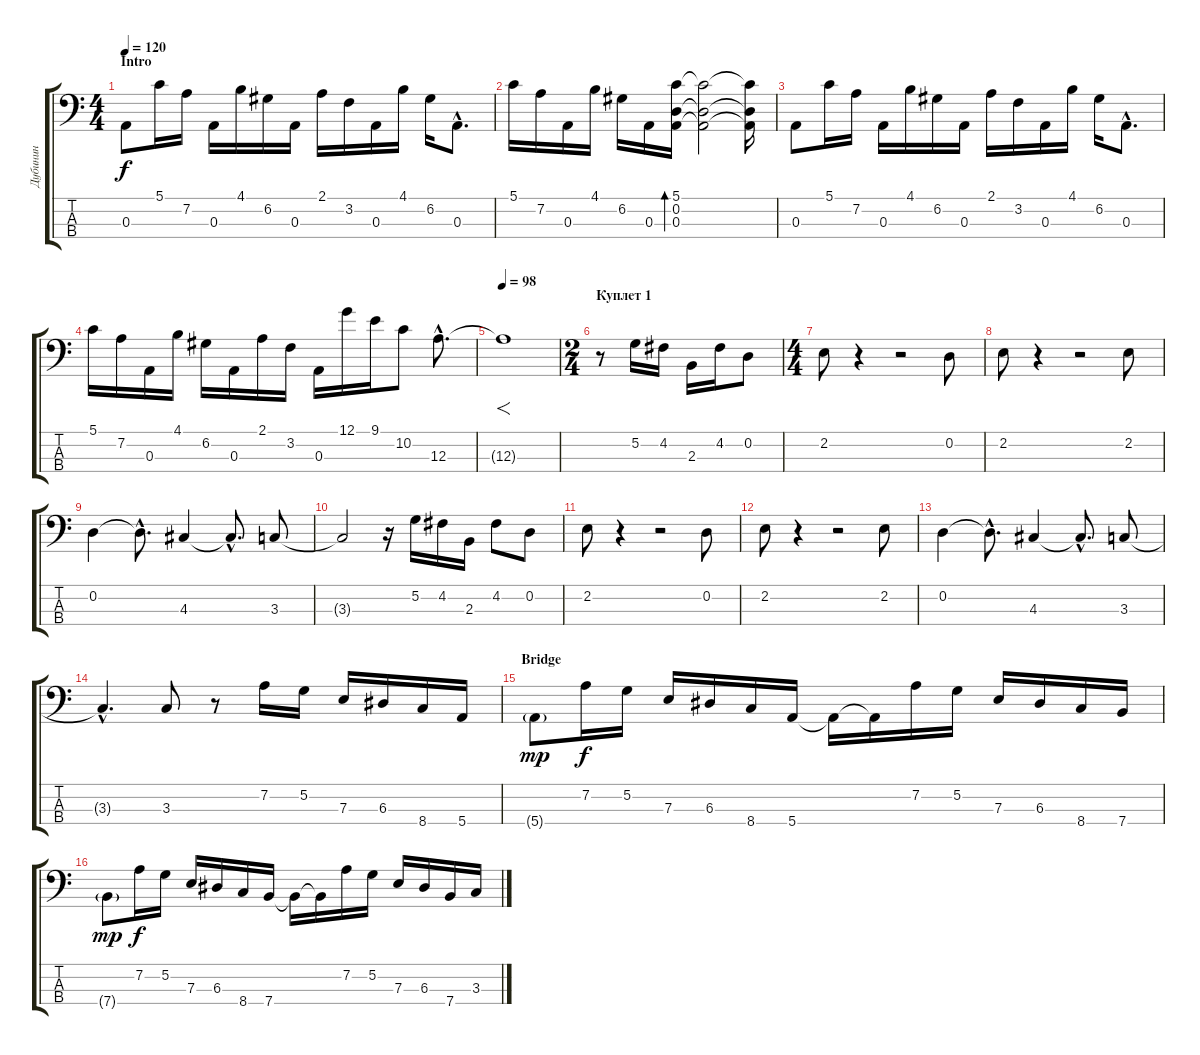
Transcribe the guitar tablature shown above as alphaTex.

\track ("Дубинин" "Дубинин") {instrument electricbassfinger}
\staff {score tabs}
\tuning (G2 D2 A1 E1) {hide}
\ts (4 4)
\section ("" "Intro")
\tempo 120
\tempo 50
\tempo 120
\clef f4
\ks c
0.3.8{dy f instrument electricbassfinger} 5.1.16 7.2.16 0.3.16 4.1.16 6.2.16 0.3.16 2.1.16 3.2.16 0.3.16 4.1.16 6.2.16 0.3{hac}.8{d} |
5.1.16 7.2.16 0.3.16 4.1.16 6.2.16 0.3.16 (5.1 0.2 0.3).16{bd 60} (5.1{t} 0.2{t} 0.3{t}).2 (5.1{t} 0.2{t} 0.3{t}).16 |
0.3.8 5.1.16 7.2.16 0.3.16 4.1.16 6.2.16 0.3.16 2.1.16 3.2.16 0.3.16 4.1.16 6.2.16 0.3{hac}.8{d} |
5.1.16 7.2.16 0.3.16 4.1.16 6.2.16 0.3.16 2.1.16 3.2.16 0.3.16 12.1.16 9.1.16 10.2.8 12.3{hac}.8{d} |
\tempo 98
12.3{t}.1{f} |
\ts (2 4)
\section ("" "Куплет 1")
r.8 5.2.16 4.2.16 2.3.16 4.2.16 0.2.8 |
\ts (4 4)
2.2.8 r.4 r.2 0.2.8 |
2.2.8 r.4 r.2 2.2.8 |
0.2.4 0.2{hac t}.8{d} 4.3.4 4.3{hac t}.8{d} 3.3.8 |
3.3{t}.2 r.16 5.2.16 4.2.16 2.3.16 4.2.8 0.2.8 |
2.2.8 r.4 r.2 0.2.8 |
2.2.8 r.4 r.2 2.2.8 |
0.2.4 0.2{hac t}.8{d} 4.3.4 4.3{hac t}.8{d} 3.3.8 |
3.3{hac t}.4{d} 3.3.8 r.8 7.2.16 5.2.16 7.3.16 6.3.16 8.4.16 5.4.16 |
\section ("" "Bridge")
5.4{g}.8{dy mp} 7.2.16{dy f} 5.2.16 7.3.16 6.3.16 8.4.16 5.4.16 5.4{t}.16 5.4{t}.16 7.2.16 5.2.16 7.3.16 6.3.16 8.4.16 7.4.16 |
7.4{g}.8{dy mp} 7.2.16{dy f} 5.2.16 7.3.16 6.3.16 8.4.16 7.4.16 7.4{t}.16 7.4{t}.16 7.2.16 5.2.16 7.3.16 6.3.16 7.4.16 3.3.16
